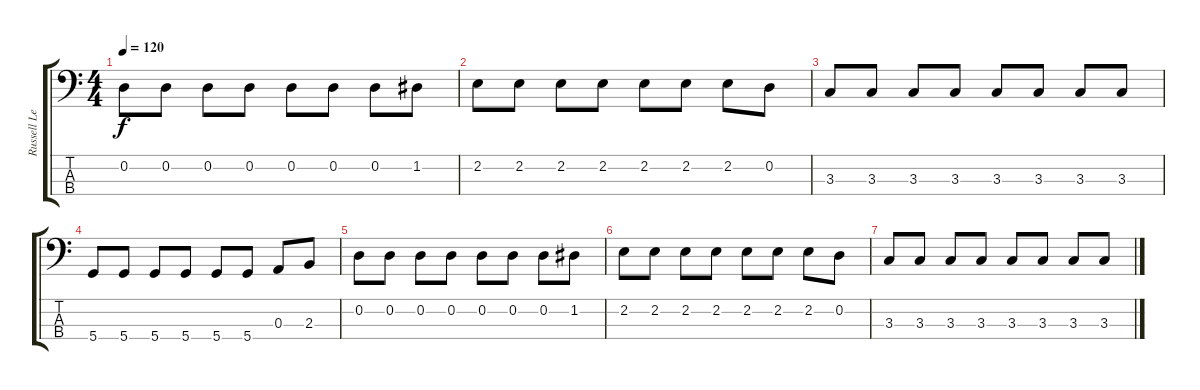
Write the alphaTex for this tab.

\track ("Russell Leetch" "Russell Le") {instrument electricbassfinger}
\staff {score tabs}
\tuning (G2 D2 A1 D1) {hide}
\ts (4 4)
\tempo 120
\clef f4
\ks c
0.2.8{dy f} 0.2.8 0.2.8 0.2.8 0.2.8 0.2.8 0.2.8 1.2.8 |
2.2.8 2.2.8 2.2.8 2.2.8 2.2.8 2.2.8 2.2.8 0.2.8 |
3.3.8 3.3.8 3.3.8 3.3.8 3.3.8 3.3.8 3.3.8 3.3.8 |
5.4.8 5.4.8 5.4.8 5.4.8 5.4.8 5.4.8 0.3.8 2.3.8 |
0.2.8 0.2.8 0.2.8 0.2.8 0.2.8 0.2.8 0.2.8 1.2.8 |
2.2.8 2.2.8 2.2.8 2.2.8 2.2.8 2.2.8 2.2.8 0.2.8 |
3.3.8 3.3.8 3.3.8 3.3.8 3.3.8 3.3.8 3.3.8 3.3.8
